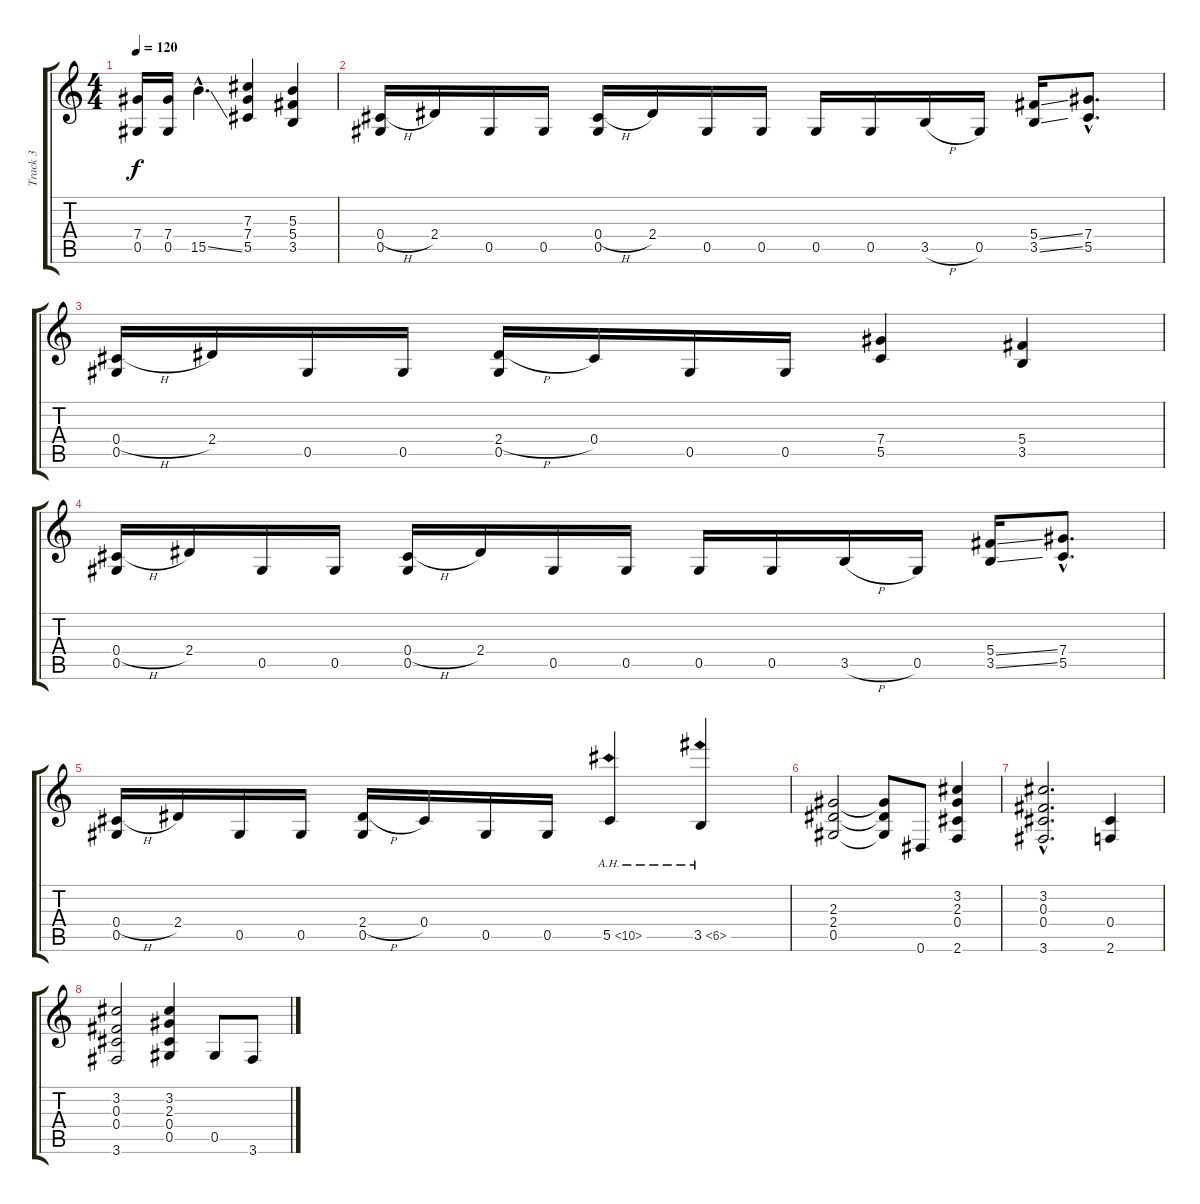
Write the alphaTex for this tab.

\track ("Track 3" "Track 3") {instrument distortionguitar}
\staff {score tabs}
\tuning (Eb4 Bb3 Gb3 Db3 Ab2 Eb2) {hide}
\ts (4 4)
\tempo 120
\clef g2
\ks c
(7.4 0.5).16{dy f} (7.4 0.5).16 15.5{ss hac}.4{d} (7.3 7.4 5.5).4 (5.3 5.4 3.5).4 |
(0.4{h} 0.5).16 2.4.16 0.5.16 0.5.16 (0.4{h} 0.5).16 2.4.16 0.5.16 0.5.16 0.5.16 0.5.16 3.5{h}.16 0.5.16 (5.4{ss} 3.5{ss}).16 (7.4{hac} 5.5{hac}).8{d} |
(0.4{h} 0.5).16 2.4.16 0.5.16 0.5.16 (2.4{h} 0.5).16 0.4.16 0.5.16 0.5.16 (7.4 5.5).4 (5.4 3.5).4 |
(0.4{h} 0.5).16 2.4.16 0.5.16 0.5.16 (0.4{h} 0.5).16 2.4.16 0.5.16 0.5.16 0.5.16 0.5.16 3.5{h}.16 0.5.16 (5.4{ss} 3.5{ss}).16 (7.4{hac} 5.5{hac}).8{d} |
(0.4{h} 0.5).16 2.4.16 0.5.16 0.5.16 (2.4{h} 0.5).16 0.4.16 0.5.16 0.5.16 5.5{ah 5}.4 3.5{ah 3}.4 |
(2.3 2.4 0.5).2 (2.3{t} 2.4{t} 0.5{t}).8 0.6.8 (3.2 2.3 0.4 2.6).4 |
(3.2{hac} 0.3{hac} 0.4{hac} 3.6{hac}).2{d} (0.4 2.6).4 |
(3.2 0.3 0.4 3.6).2 (3.2 2.3 0.4 0.5).4 0.5.8 3.6.8
